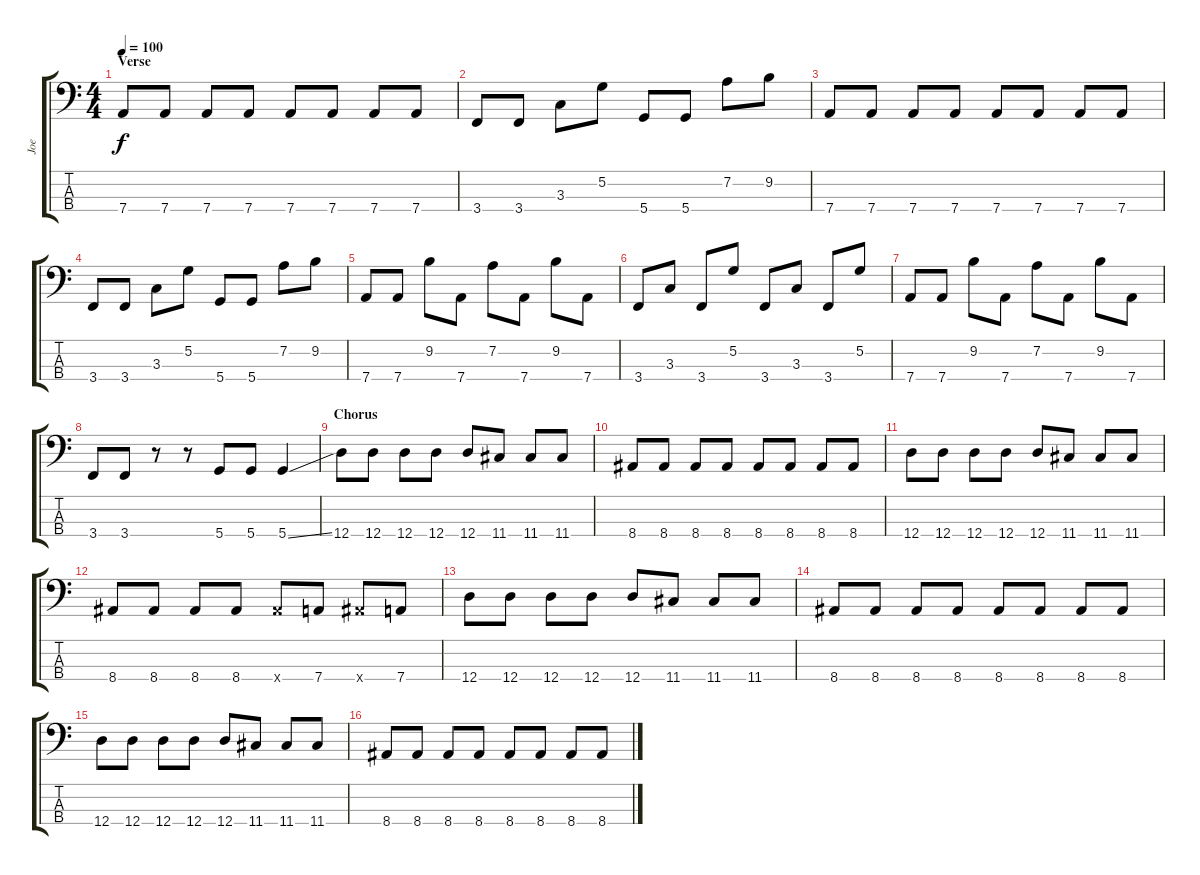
\track ("Joe" "Joe") {instrument electricbasspick}
\staff {score tabs}
\tuning (G2 D2 A1 D1) {hide}
\ts (4 4)
\section ("" "Verse")
\tempo 100
\clef f4
\ks c
7.4.8{dy f} 7.4.8 7.4.8 7.4.8 7.4.8 7.4.8 7.4.8 7.4.8 |
3.4.8 3.4.8 3.3.8 5.2.8 5.4.8 5.4.8 7.2.8 9.2.8 |
7.4.8 7.4.8 7.4.8 7.4.8 7.4.8 7.4.8 7.4.8 7.4.8 |
3.4.8 3.4.8 3.3.8 5.2.8 5.4.8 5.4.8 7.2.8 9.2.8 |
7.4.8 7.4.8 9.2.8 7.4.8 7.2.8 7.4.8 9.2.8 7.4.8 |
3.4.8 3.3.8 3.4.8 5.2.8 3.4.8 3.3.8 3.4.8 5.2.8 |
7.4.8 7.4.8 9.2.8 7.4.8 7.2.8 7.4.8 9.2.8 7.4.8 |
3.4.8 3.4.8 r.8 r.8 5.4.8 5.4.8 5.4{ss}.4 |
\section ("" "Chorus")
12.4.8 12.4.8 12.4.8 12.4.8 12.4.8 11.4.8 11.4.8 11.4.8 |
8.4.8 8.4.8 8.4.8 8.4.8 8.4.8 8.4.8 8.4.8 8.4.8 |
12.4.8 12.4.8 12.4.8 12.4.8 12.4.8 11.4.8 11.4.8 11.4.8 |
8.4.8 8.4.8 8.4.8 8.4.8 8.4{x}.8 7.4.8 8.4{x}.8 7.4.8 |
12.4.8 12.4.8 12.4.8 12.4.8 12.4.8 11.4.8 11.4.8 11.4.8 |
8.4.8 8.4.8 8.4.8 8.4.8 8.4.8 8.4.8 8.4.8 8.4.8 |
12.4.8 12.4.8 12.4.8 12.4.8 12.4.8 11.4.8 11.4.8 11.4.8 |
8.4.8 8.4.8 8.4.8 8.4.8 8.4.8 8.4.8 8.4.8 8.4.8
